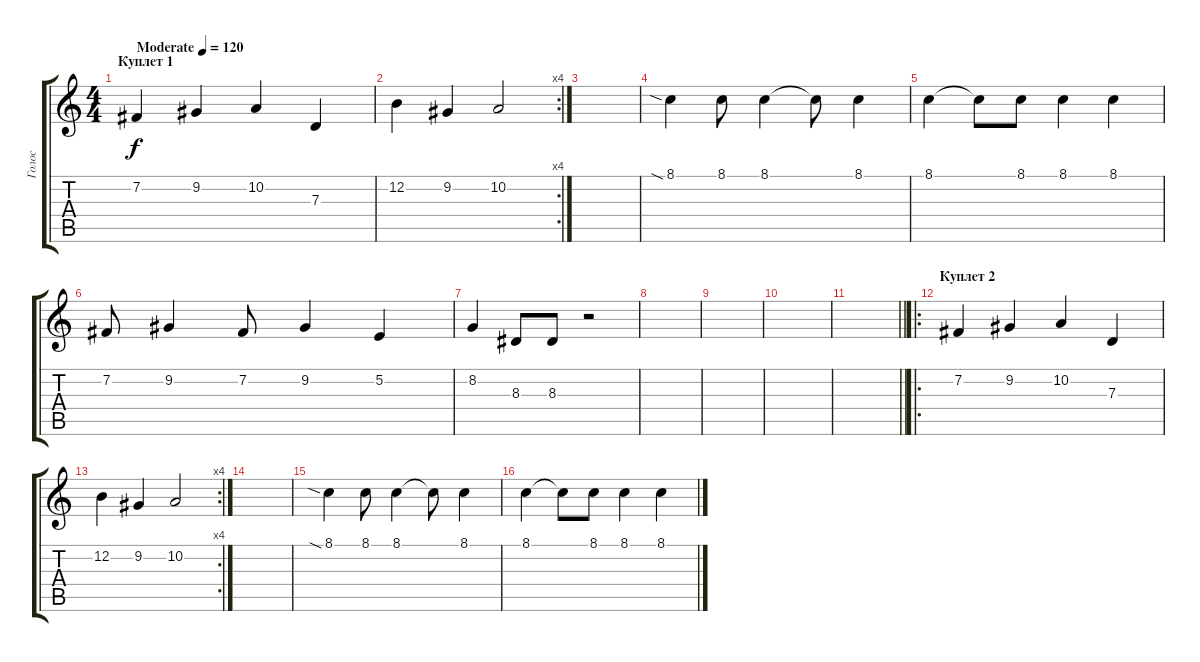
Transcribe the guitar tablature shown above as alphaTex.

\track ("Голос" "Голос") {instrument trumpet}
\staff {score tabs}
\tuning (E4 B3 G3 D3 A2 E2) {hide}
\ts (4 4)
\section ("" "Куплет 1")
\tempo (120 "Moderate")
\clef g2
\ks c
7.2.4{dy f instrument trumpet} 9.2.4 10.2.4 7.3.4 |
\rc 4
12.2.4 9.2.4 10.2.2 |
|
8.1{sia}.4 8.1.8 8.1.4 8.1{t}.8 8.1.4 |
8.1.4 8.1{t}.8 8.1.8 8.1.4 8.1.4 |
7.2.8 9.2.4 7.2.8 9.2.4 5.2.4 |
8.2.4 8.3.8 8.3.8 r.2 |
|
|
|
\barLineRight lightlight
|
\ro
\section ("" "Куплет 2")
7.2.4 9.2.4 10.2.4 7.3.4 |
\rc 4
12.2.4 9.2.4 10.2.2 |
|
8.1{sia}.4 8.1.8 8.1.4 8.1{t}.8 8.1.4 |
8.1.4 8.1{t}.8 8.1.8 8.1.4 8.1.4
